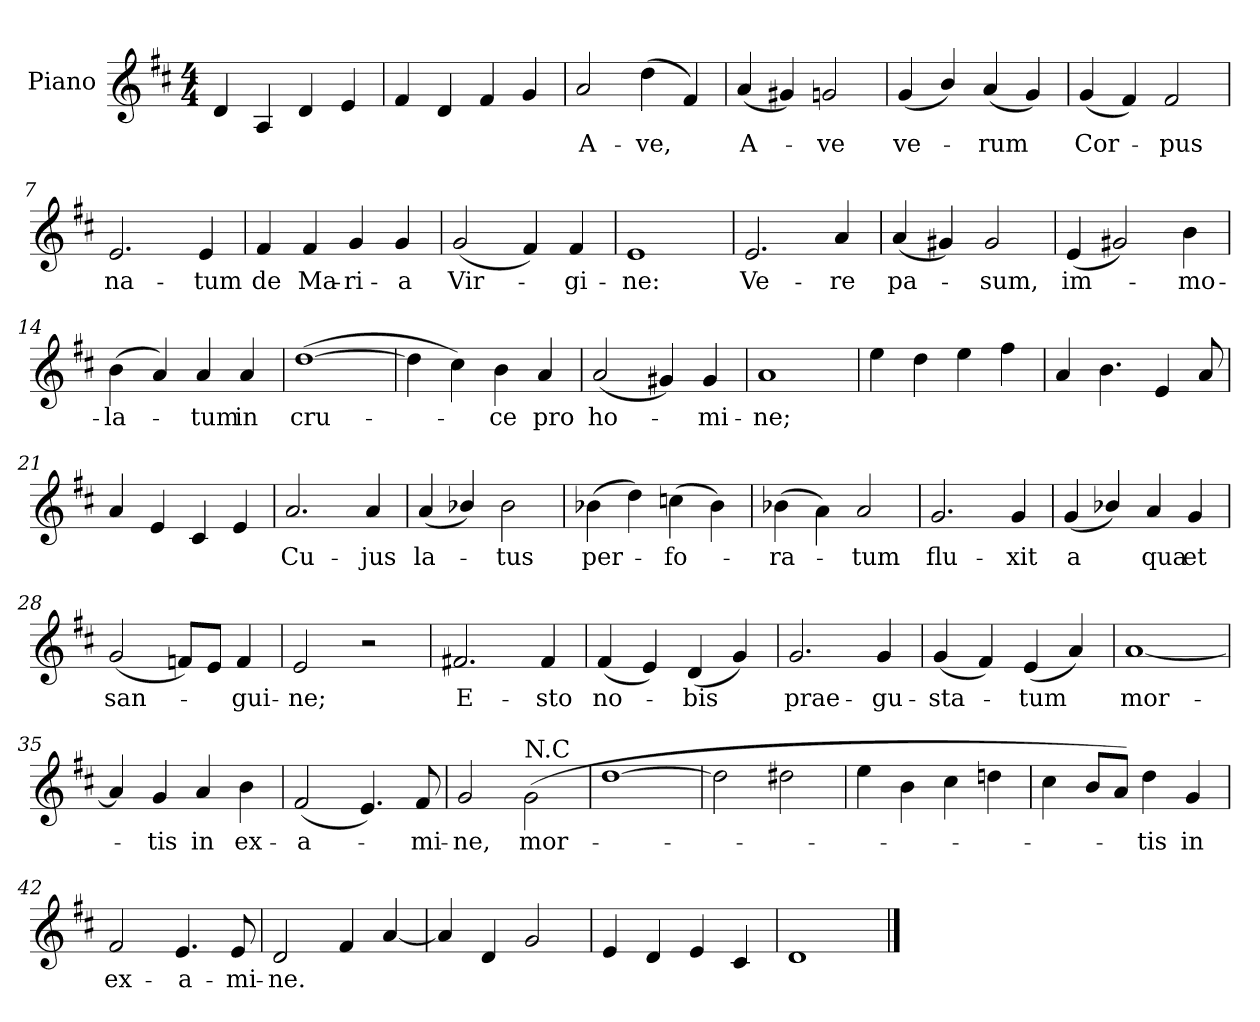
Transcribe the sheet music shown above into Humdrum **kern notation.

**kern	**text
*part1	*part1
*staff1	*staff1
*I"Piano	*
*I'Pno.	*
*clefG2	*
*k[f#c#]	*
*D:	*
*M4/4	*
=1	=1
4d/	.
4A/	.
4d/	.
4e/	.
=2	=2
4f#/	.
4d/	.
4f#/	.
4g/	.
=3	=3
2a/	A-
(4dd\	-ve,
4f#/)	.
=4	=4
(4a/	A-
4g#X/)	.
2gn/	-ve
=5	=5
(4g/	ve-
4b/)	.
(4a/	-rum
4g/)	.
!!LO:LB:g=z
=6	=6
(4g/	Cor-
4f#/)	.
2f#/	-pus
=7	=7
2.e/	na-
4e/	-tum
=8	=8
4f#/	de
4f#/	Ma-
4g/	-ri-
4g/	-a
=9	=9
(2g/	Vir-
4f#/)	.
4f#/	-gi-
=10	=10
1e	-ne:
=11	=11
2.e/	Ve-
4a/	-re
=12	=12
(4a/	pa-
4g#X/)	.
2g#/	-sum,
!!LO:LB:g=z
=13	=13
(4e/	im-
2g#X/)	.
4b\	-mo-
=14	=14
(4b\	-la-
4a/)	.
4a/	-tum
4a/	in
=15	=15
([1dd	cru-
=16	=16
4dd\]	.
4cc#\)	.
4b\	-ce
4a/	pro
=17	=17
(2a/	ho-
4g#X/)	.
4g#/	-mi-
=18	=18
1a	-ne;
!!LO:LB:g=z
=19	=19
4ee\	.
4dd\	.
4ee\	.
4ff#\	.
=20	=20
4a/	.
4.b\	.
4e/	.
8a/	.
=21	=21
4a/	.
4e/	.
4c#/	.
4e/	.
=22	=22
2.a/	Cu-
4a/	-jus
=23	=23
(4a/	la-
4b-X/)	.
2b-\	-tus
=24	=24
(4b-X\	per-
4dd\)	.
(4ccn\	-fo-
4b-\)	.
!!LO:LB:g=z
=25	=25
(4b-X\	-ra-
4a\)	.
2a/	-tum
=26	=26
2.g/	flu-
4g/	-xit
=27	=27
(4g/	a
4b-X/)	.
4a/	qua
4g/	et
=28	=28
(2g/	san-
8fn/L)	.
8e/J	.
4f/	-gui-
=29	=29
2e/	-ne;
2r	.
!!LO:LB:g=z
=30	=30
2.f#X/	E-
4f#/	-sto
=31	=31
(4f#/	no-
4e/)	.
(4d/	bis
4g/)	.
=32	=32
2.g/	prae-
4g/	-gu-
=33	=33
(4g/	-sta-
4f#/)	.
(4e/	-tum
4a/)	.
=34	=34
[1a	mor-
=35	=35
4a/]	.
4g/	-tis
4a/	in
4b\	ex-
!!LO:LB:g=z
=36	=36
(2f#/	-a-
4.e/)	.
8f#/	-mi-
=37	=37
2g/	-ne,
!LO:TX:a:t=N.C	!
(2g\	mor-
=38	=38
[1dd	.
=39	=39
2dd\]	.
2dd#X\	.
=40	=40
4ee\	.
4b\	.
4cc#\	.
4ddn\	.
=41	=41
4cc#\	.
8b/L	.
8a/J)	.
4dd\	-tis
4g/	in
!!LO:LB:g=z
=42	=42
2f#/	ex-
4.e/	-a-
8e/	-mi-
=43	=43
2d/	-ne.
4f#/	.
[4a/	.
=44	=44
4a/]	.
4d/	.
2g/	.
=45	=45
4e/	.
4d/	.
4e/	.
4c#/	.
=46	=46
1d	.
==	==
*-	*-
